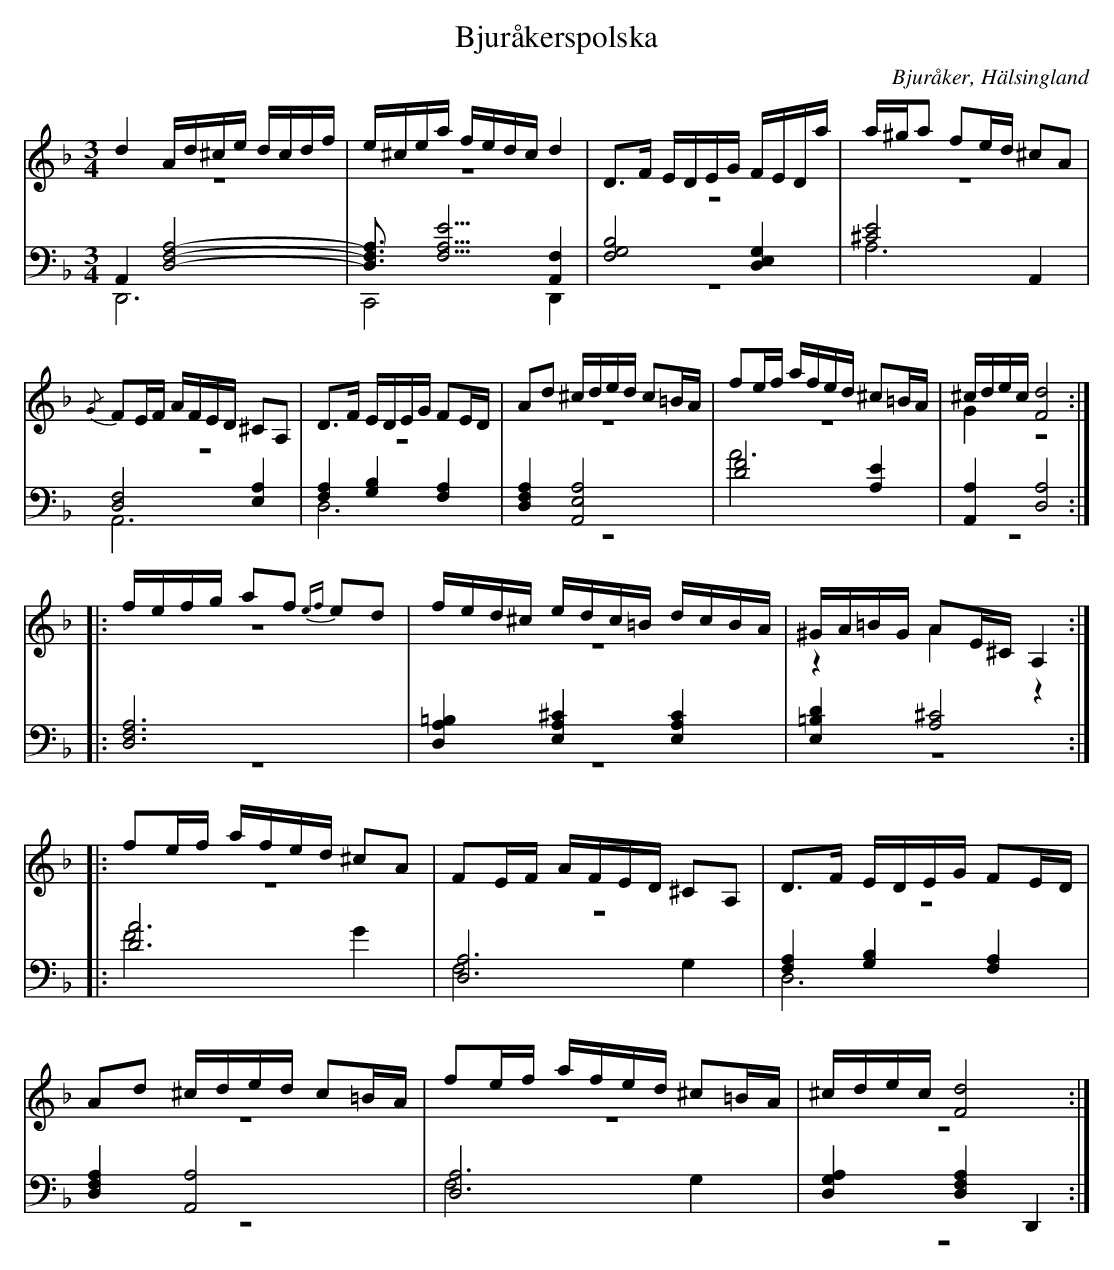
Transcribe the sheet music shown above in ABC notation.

X:1
T: Bjuråkerspolska
O: Bjuråker, Hälsingland
M: 3/4
L: 1/16
K: Dm
V:1
V:2 merge
V:3
V:4 merge
V:1
d4 Ad^ce dcdf |e^cea fedc d4|D2>F2 EDEG FEDa|a^ga2 f2ed ^c2A2|
{/G}F2EF AFED ^C2A,2|D2>F2 EDEG F2ED|A2d2 ^cded c2=BA|f2ef afed ^c2=BA|^cdec [F8d8]:|
|:fefg a2f2 {ef}e2d2 |fed^c edc=B dcBA|^GA=BG A2E^C A,4:|
|:f2ef afed ^c2A2|F2EF AFED ^C2A,2|D2>F2 EDEG F2ED|
A2d2 ^cded c2=BA|f2ef afed ^c2=BA|^cdec [F8d8]:|
V:2
z12|z12|z12|z12|
z12|z12|z12|z12|G4 z8:|
|:z12|z12|z4 A4 z4:|
|:z12|z12|z12|
z12|z12|z12:|
V:3 clef=bass
A,,4 [D,8F,8A,8]-|[D,3F,3A,3] [F,5A,5E5] [F,4A,,4]|[B,8F,8G,8] [D,4E,4G,4]|[^C8E8] A,,4|
[D,8F,8] [E,4A,4]|[F,4A,4] [G,4B,4] [F,4A,4]|[D,4F,4A,4] [A,,8E,8A,8]|[D8F8] [A,4E4]|[A,,4A,4] [D,8A,8]:|
|:[D,12F,12A,12]|[D,4A,4=B,4] [E,4A,4^C4] [E,4A,4C4]|[E,4=B,4D4] [A,8^C8]:|
|:[D12A12]|[D,12A,12]|[F,4A,4] [G,4B,4] [F,4A,4]|
[D,4F,4A,4] [A,,8A,8]|[D,12A,12]|[D,4G,4A,4] [D,4F,4A,4] D,,4:|
V:4 clef=bass
D,,12|C,,8 D,,4|z12|A,12|
A,,12|D,12|z12|A12|z12:|
|:z12|z12|z12:|
|:F8 G4|F,8 G,4|D,12|
z12|F,8 G,4|z12:|
